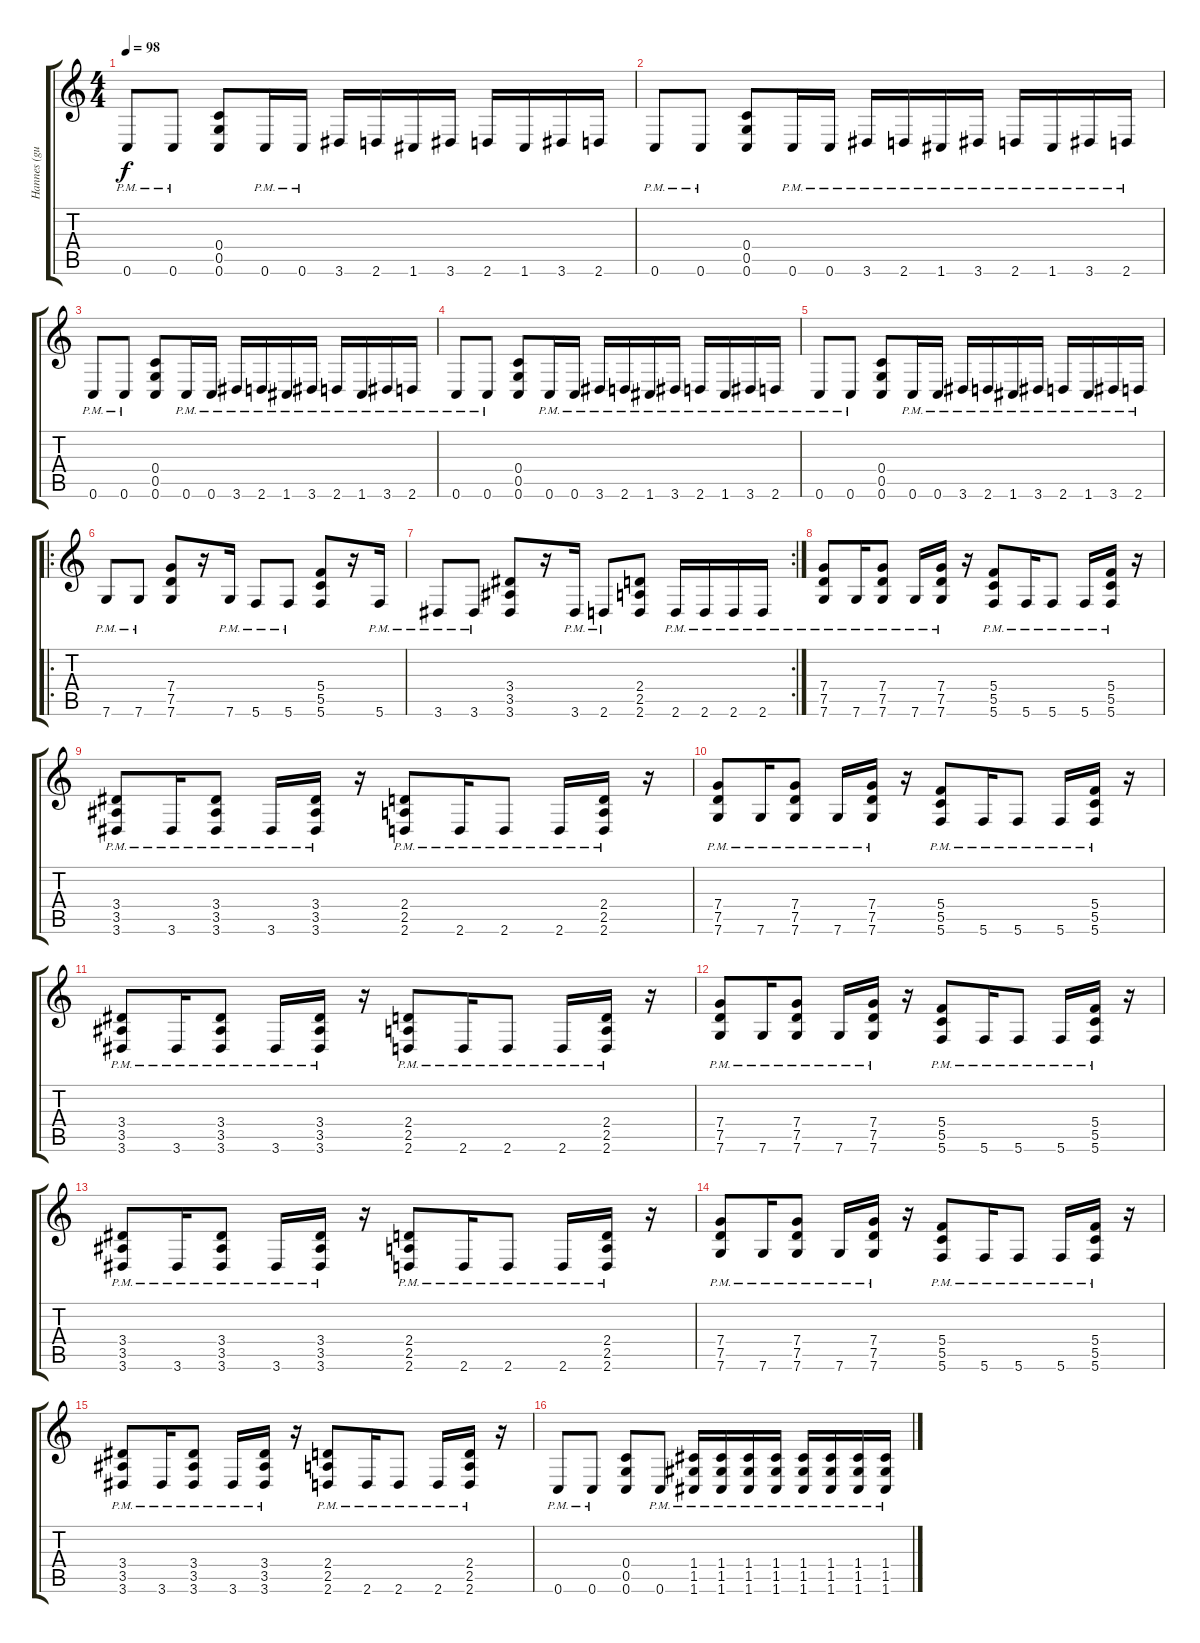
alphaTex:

\track ("Hannes (guitar)" "Hannes (gu") {instrument distortionguitar}
\staff {score tabs}
\tuning (D4 A3 F3 C3 G2 C2) {hide}
\ts (4 4)
\tempo 98
\clef g2
\ks c
0.6{pm}.8{dy f} 0.6{pm}.8 (0.4 0.5 0.6).8 0.6{pm}.16 0.6{pm}.16 3.6.16 2.6.16 1.6.16 3.6.16 2.6.16 1.6.16 3.6.16 2.6.16 |
0.6{pm}.8 0.6{pm}.8 (0.4 0.5 0.6).8 0.6{pm}.16 0.6{pm}.16 3.6{pm}.16 2.6{pm}.16 1.6{pm}.16 3.6{pm}.16 2.6{pm}.16 1.6{pm}.16 3.6{pm}.16 2.6{pm}.16 |
0.6{pm}.8 0.6{pm}.8 (0.4 0.5 0.6).8 0.6{pm}.16 0.6{pm}.16 3.6{pm}.16 2.6{pm}.16 1.6{pm}.16 3.6{pm}.16 2.6{pm}.16 1.6{pm}.16 3.6{pm}.16 2.6{pm}.16 |
0.6{pm}.8 0.6{pm}.8 (0.4 0.5 0.6).8 0.6{pm}.16 0.6{pm}.16 3.6{pm}.16 2.6{pm}.16 1.6{pm}.16 3.6{pm}.16 2.6{pm}.16 1.6{pm}.16 3.6{pm}.16 2.6{pm}.16 |
0.6{pm}.8 0.6{pm}.8 (0.4 0.5 0.6).8 0.6{pm}.16 0.6{pm}.16 3.6{pm}.16 2.6{pm}.16 1.6{pm}.16 3.6{pm}.16 2.6{pm}.16 1.6{pm}.16 3.6{pm}.16 2.6{pm}.16 |
\ro
7.6{pm}.8 7.6{pm}.8 (7.4 7.5 7.6).8 r.16 7.6{pm}.16 5.6{pm}.8 5.6{pm}.8 (5.4 5.5 5.6).8 r.16 5.6{pm}.16 |
\rc 2
3.6{pm}.8 3.6{pm}.8 (3.4 3.5 3.6).8 r.16 3.6{pm}.16 2.6{pm}.8 (2.4 2.5 2.6).8 2.6{pm}.16 2.6{pm}.16 2.6{pm}.16 2.6{pm}.16 |
(7.4{pm} 7.5{pm} 7.6{pm}).8 7.6{pm}.16 (7.4{pm} 7.5{pm} 7.6{pm}).8 7.6{pm}.16 (7.4{pm} 7.5{pm} 7.6{pm}).16 r.16 (5.4{pm} 5.5{pm} 5.6{pm}).8 5.6{pm}.16 5.6{pm}.8 5.6{pm}.16 (5.4{pm} 5.5{pm} 5.6{pm}).16 r.16 |
(3.4{pm} 3.5{pm} 3.6{pm}).8 3.6{pm}.16 (3.4{pm} 3.5{pm} 3.6{pm}).8 3.6{pm}.16 (3.4{pm} 3.5{pm} 3.6{pm}).16 r.16 (2.4{pm} 2.5{pm} 2.6{pm}).8 2.6{pm}.16 2.6{pm}.8 2.6{pm}.16 (2.4{pm} 2.5{pm} 2.6{pm}).16 r.16 |
(7.4{pm} 7.5{pm} 7.6{pm}).8 7.6{pm}.16 (7.4{pm} 7.5{pm} 7.6{pm}).8 7.6{pm}.16 (7.4{pm} 7.5{pm} 7.6{pm}).16 r.16 (5.4{pm} 5.5{pm} 5.6{pm}).8 5.6{pm}.16 5.6{pm}.8 5.6{pm}.16 (5.4{pm} 5.5{pm} 5.6{pm}).16 r.16 |
(3.4{pm} 3.5{pm} 3.6{pm}).8 3.6{pm}.16 (3.4{pm} 3.5{pm} 3.6{pm}).8 3.6{pm}.16 (3.4{pm} 3.5{pm} 3.6{pm}).16 r.16 (2.4{pm} 2.5{pm} 2.6{pm}).8 2.6{pm}.16 2.6{pm}.8 2.6{pm}.16 (2.4{pm} 2.5{pm} 2.6{pm}).16 r.16 |
(7.4{pm} 7.5{pm} 7.6{pm}).8 7.6{pm}.16 (7.4{pm} 7.5{pm} 7.6{pm}).8 7.6{pm}.16 (7.4{pm} 7.5{pm} 7.6{pm}).16 r.16 (5.4{pm} 5.5{pm} 5.6{pm}).8 5.6{pm}.16 5.6{pm}.8 5.6{pm}.16 (5.4{pm} 5.5{pm} 5.6{pm}).16 r.16 |
(3.4{pm} 3.5{pm} 3.6{pm}).8 3.6{pm}.16 (3.4{pm} 3.5{pm} 3.6{pm}).8 3.6{pm}.16 (3.4{pm} 3.5{pm} 3.6{pm}).16 r.16 (2.4{pm} 2.5{pm} 2.6{pm}).8 2.6{pm}.16 2.6{pm}.8 2.6{pm}.16 (2.4{pm} 2.5{pm} 2.6{pm}).16 r.16 |
(7.4{pm} 7.5{pm} 7.6{pm}).8 7.6{pm}.16 (7.4{pm} 7.5{pm} 7.6{pm}).8 7.6{pm}.16 (7.4{pm} 7.5{pm} 7.6{pm}).16 r.16 (5.4{pm} 5.5{pm} 5.6{pm}).8 5.6{pm}.16 5.6{pm}.8 5.6{pm}.16 (5.4{pm} 5.5{pm} 5.6{pm}).16 r.16 |
(3.4{pm} 3.5{pm} 3.6{pm}).8 3.6{pm}.16 (3.4{pm} 3.5{pm} 3.6{pm}).8 3.6{pm}.16 (3.4{pm} 3.5{pm} 3.6{pm}).16 r.16 (2.4{pm} 2.5{pm} 2.6{pm}).8 2.6{pm}.16 2.6{pm}.8 2.6{pm}.16 (2.4{pm} 2.5{pm} 2.6{pm}).16 r.16 |
0.6{pm}.8{volume 8} 0.6{pm}.8 (0.4 0.5 0.6).8 0.6{pm}.8 (1.4 1.5 1.6{pm}).16 (1.4 1.5 1.6{pm}).16 (1.4 1.5 1.6{pm}).16 (1.4 1.5 1.6{pm}).16 (1.4 1.5 1.6{pm}).16 (1.4 1.5 1.6{pm}).16 (1.4 1.5 1.6{pm}).16 (1.4 1.5 1.6{pm}).16
